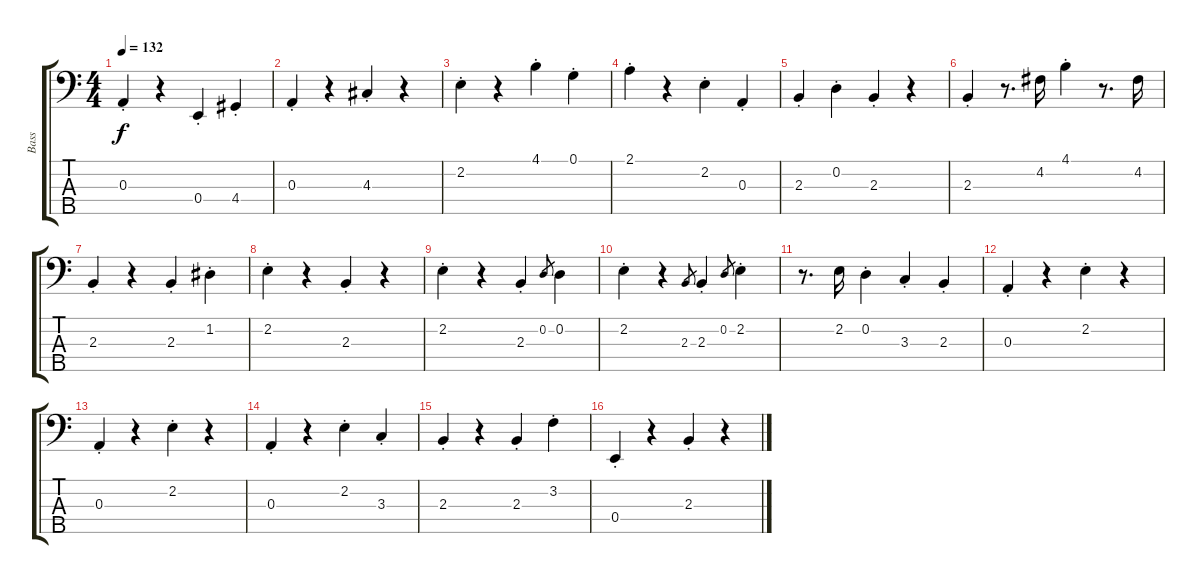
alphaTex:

\track ("Bass" "Bass") {instrument acousticbass}
\staff {score tabs}
\tuning (G2 D2 A1 E1 B0) {hide}
\ts (4 4)
\tempo 132
\clef f4
\ks c
0.3{st}.4{dy f} r.4 0.4{st}.4 4.4{st}.4 |
0.3{st}.4 r.4 4.3{st}.4 r.4 |
2.2{st}.4 r.4 4.1{st}.4 0.1{st}.4 |
2.1{st}.4 r.4 2.2{st}.4 0.3{st}.4 |
2.3{st}.4 0.2{st}.4 2.3{st}.4 r.4 |
2.3{st}.4 r.8{d} 4.2.16 4.1{st}.4 r.8{d} 4.2.16 |
2.3{st}.4 r.4 2.3{st}.4 1.2{st}.4 |
2.2{st}.4 r.4 2.3{st}.4 r.4 |
2.2{st}.4 r.4 2.3{st}.4 0.2.8{gr} 0.2.4 |
2.2{st}.4 r.4 2.3.8{gr} 2.3{st}.4 0.2.8{gr} 2.2{st}.4 |
r.8{d} 2.2.16 0.2{st}.4 3.3{st}.4 2.3{st}.4 |
0.3{st}.4 r.4 2.2{st}.4 r.4 |
0.3{st}.4 r.4 2.2{st}.4 r.4 |
0.3{st}.4 r.4 2.2{st}.4 3.3{st}.4 |
2.3{st}.4 r.4 2.3{st}.4 3.2{st}.4 |
0.4{st}.4 r.4 2.3{st}.4 r.4
